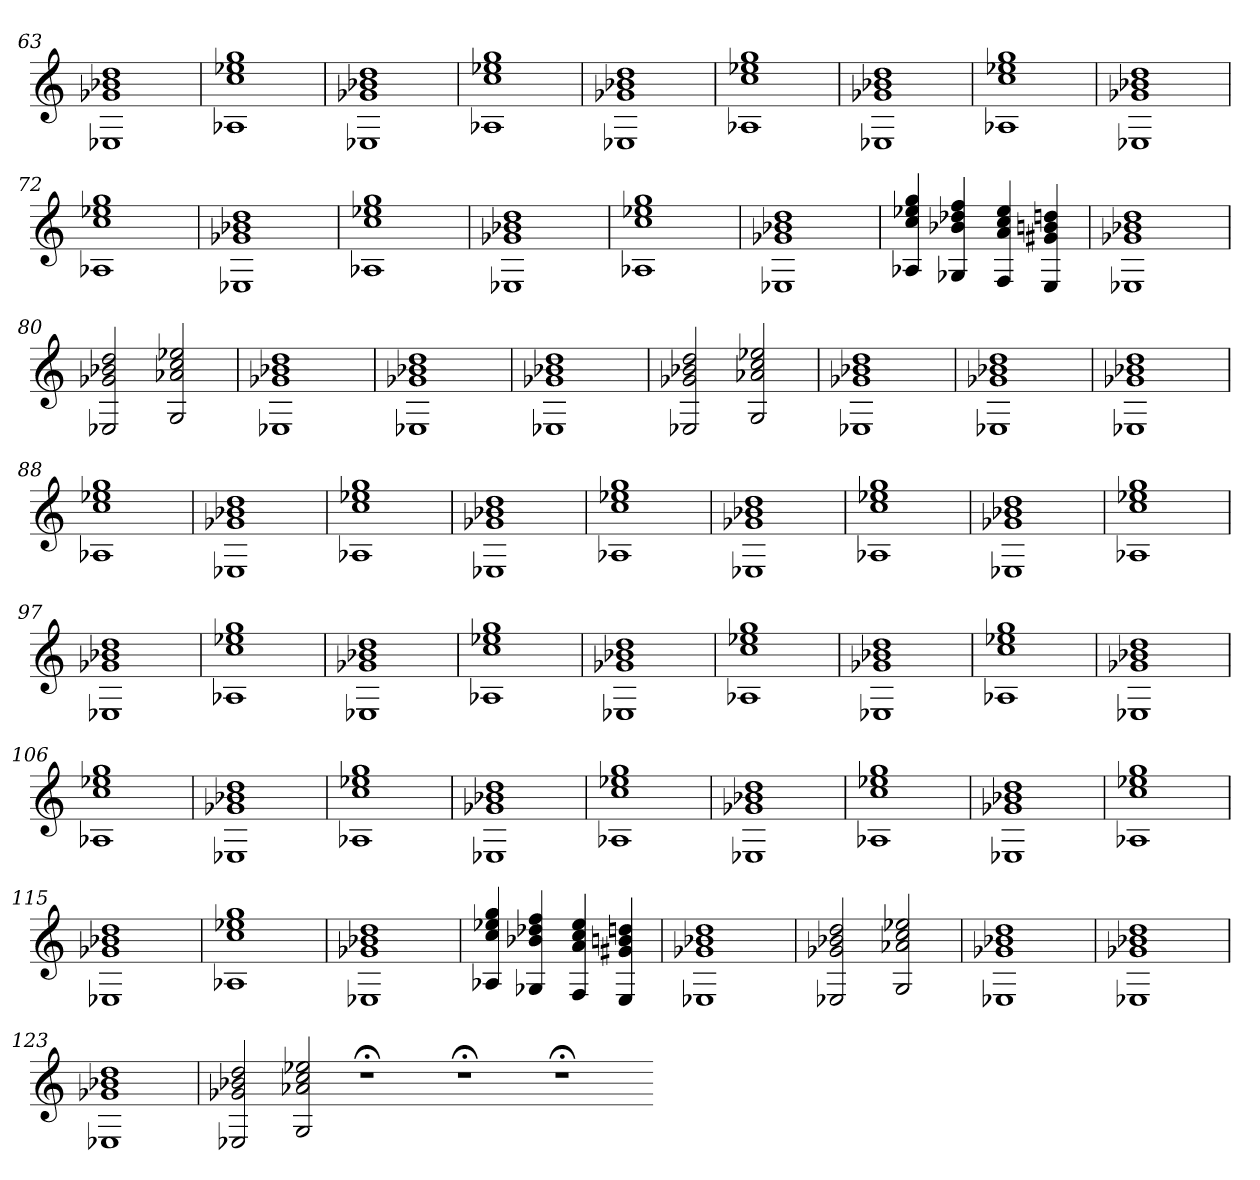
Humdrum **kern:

**kern
*part1
*staff1
=63
1E-X 1g-X 1b-X 1dd
=64
1A-X 1cc 1ee-X 1gg
=65
1E-X 1g-X 1b-X 1dd
=66
1A-X 1cc 1ee-X 1gg
=67
1E-X 1g-X 1b-X 1dd
=68
1A-X 1cc 1ee-X 1gg
=69
1E-X 1g-X 1b-X 1dd
=70
1A-X 1cc 1ee-X 1gg
=71
1E-X 1g-X 1b-X 1dd
=72
1A-X 1cc 1ee-X 1gg
=73
1E-X 1g-X 1b-X 1dd
=74
1A-X 1cc 1ee-X 1gg
=75
1E-X 1g-X 1b-X 1dd
=76
1A-X 1cc 1ee-X 1gg
=77
1E-X 1g-X 1b-X 1dd
=78
4A-X 4cc 4ee-X 4gg
4G-X 4b-X 4dd-X 4ff
4F 4a 4cc 4ee-
4E 4g#X 4bn 4ddn
=79
1E-X 1g-X 1b-X 1dd
=80
2E-X 2g-X 2b-X 2dd
2G 2a-X 2cc 2ee-X
=81
1E-X 1g-X 1b-X 1dd
=82
1E-X 1g-X 1b-X 1dd
=83
1E-X 1g-X 1b-X 1dd
=84
2E-X 2g-X 2b-X 2dd
2G 2a-X 2cc 2ee-X
=85
1E-X 1g-X 1b-X 1dd
=86
1E-X 1g-X 1b-X 1dd
=87
1E-X 1g-X 1b-X 1dd
=88
1A-X 1cc 1ee-X 1gg
=89
1E-X 1g-X 1b-X 1dd
=90
1A-X 1cc 1ee-X 1gg
=91
1E-X 1g-X 1b-X 1dd
=92
1A-X 1cc 1ee-X 1gg
=93
1E-X 1g-X 1b-X 1dd
=94
1A-X 1cc 1ee-X 1gg
=95
1E-X 1g-X 1b-X 1dd
=96
1A-X 1cc 1ee-X 1gg
=97
1E-X 1g-X 1b-X 1dd
=98
1A-X 1cc 1ee-X 1gg
=99
1E-X 1g-X 1b-X 1dd
=100
1A-X 1cc 1ee-X 1gg
=101
1E-X 1g-X 1b-X 1dd
=102
1A-X 1cc 1ee-X 1gg
=103
1E-X 1g-X 1b-X 1dd
=104
1A-X 1cc 1ee-X 1gg
=105
1E-X 1g-X 1b-X 1dd
=106
1A-X 1cc 1ee-X 1gg
=107
1E-X 1g-X 1b-X 1dd
=108
1A-X 1cc 1ee-X 1gg
=109
1E-X 1g-X 1b-X 1dd
=110
1A-X 1cc 1ee-X 1gg
=111
1E-X 1g-X 1b-X 1dd
=112
1A-X 1cc 1ee-X 1gg
=113
1E-X 1g-X 1b-X 1dd
=114
1A-X 1cc 1ee-X 1gg
=115
1E-X 1g-X 1b-X 1dd
=116
1A-X 1cc 1ee-X 1gg
=117
1E-X 1g-X 1b-X 1dd
=118
4A-X 4cc 4ee-X 4gg
4G-X 4b-X 4dd-X 4ff
4F 4a 4cc 4ee-
4E 4g#X 4bn 4ddn
=119
1E-X 1g-X 1b-X 1dd
=120
2E-X 2g-X 2b-X 2dd
2G 2a-X 2cc 2ee-X
=121
1E-X 1g-X 1b-X 1dd
=122
1E-X 1g-X 1b-X 1dd
=123
1E-X 1g-X 1b-X 1dd
=124
2E-X 2g-X 2b-X 2dd
2G 2a-X 2cc 2ee-X
1r;<
1r;<
1r;<
=-
*-
